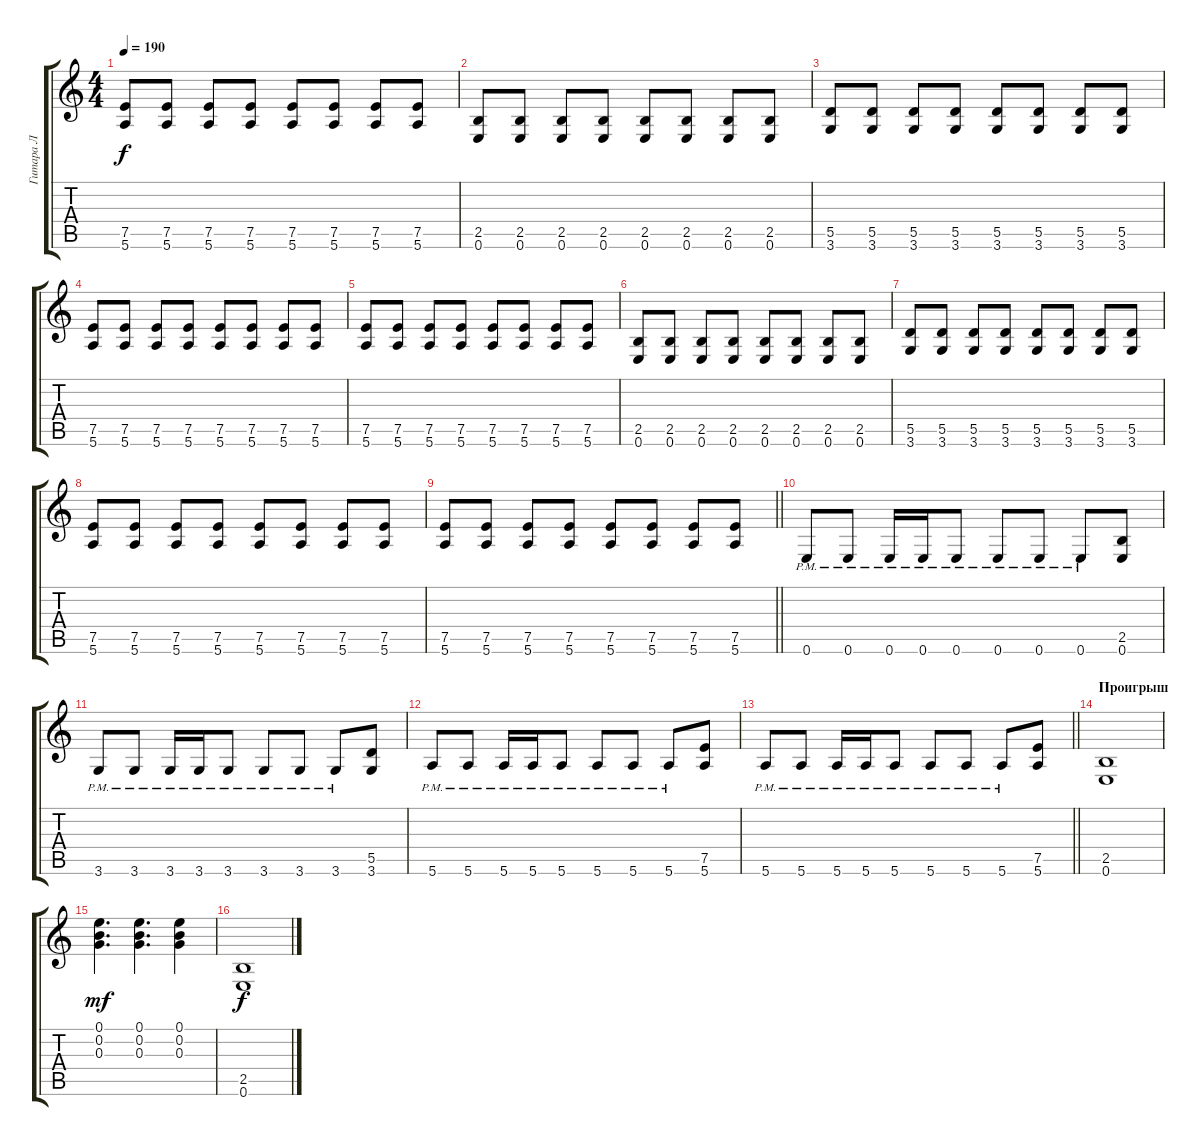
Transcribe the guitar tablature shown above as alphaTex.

\track ("Гитара Л" "Гитара Л") {instrument distortionguitar}
\staff {score tabs}
\tuning (E4 B3 G3 D3 A2 E2) {hide}
\ts (4 4)
\tempo 190
\clef g2
\ks c
(7.5 5.6).8{dy f} (7.5 5.6).8 (7.5 5.6).8 (7.5 5.6).8 (7.5 5.6).8 (7.5 5.6).8 (7.5 5.6).8 (7.5 5.6).8 |
(2.5 0.6).8 (2.5 0.6).8 (2.5 0.6).8 (2.5 0.6).8 (2.5 0.6).8 (2.5 0.6).8 (2.5 0.6).8 (2.5 0.6).8 |
(5.5 3.6).8 (5.5 3.6).8 (5.5 3.6).8 (5.5 3.6).8 (5.5 3.6).8 (5.5 3.6).8 (5.5 3.6).8 (5.5 3.6).8 |
(7.5 5.6).8 (7.5 5.6).8 (7.5 5.6).8 (7.5 5.6).8 (7.5 5.6).8 (7.5 5.6).8 (7.5 5.6).8 (7.5 5.6).8 |
(7.5 5.6).8 (7.5 5.6).8 (7.5 5.6).8 (7.5 5.6).8 (7.5 5.6).8 (7.5 5.6).8 (7.5 5.6).8 (7.5 5.6).8 |
(2.5 0.6).8 (2.5 0.6).8 (2.5 0.6).8 (2.5 0.6).8 (2.5 0.6).8 (2.5 0.6).8 (2.5 0.6).8 (2.5 0.6).8 |
(5.5 3.6).8 (5.5 3.6).8 (5.5 3.6).8 (5.5 3.6).8 (5.5 3.6).8 (5.5 3.6).8 (5.5 3.6).8 (5.5 3.6).8 |
(7.5 5.6).8 (7.5 5.6).8 (7.5 5.6).8 (7.5 5.6).8 (7.5 5.6).8 (7.5 5.6).8 (7.5 5.6).8 (7.5 5.6).8 |
\barLineRight lightlight
(7.5 5.6).8 (7.5 5.6).8 (7.5 5.6).8 (7.5 5.6).8 (7.5 5.6).8 (7.5 5.6).8 (7.5 5.6).8 (7.5 5.6).8 |
\section ("" " ")
0.6{pm}.8 0.6{pm}.8 0.6{pm}.16 0.6{pm}.16 0.6{pm}.8 0.6{pm}.8 0.6{pm}.8 0.6{pm}.8 (2.5 0.6).8 |
3.6{pm}.8 3.6{pm}.8 3.6{pm}.16 3.6{pm}.16 3.6{pm}.8 3.6{pm}.8 3.6{pm}.8 3.6{pm}.8 (5.5 3.6).8 |
5.6{pm}.8 5.6{pm}.8 5.6{pm}.16 5.6{pm}.16 5.6{pm}.8 5.6{pm}.8 5.6{pm}.8 5.6{pm}.8 (7.5 5.6).8 |
\barLineRight lightlight
5.6{pm}.8 5.6{pm}.8 5.6{pm}.16 5.6{pm}.16 5.6{pm}.8 5.6{pm}.8 5.6{pm}.8 5.6{pm}.8 (7.5 5.6).8 |
\section ("" "Проигрыш")
(2.5 0.6).1 |
(0.1 0.2 0.3).4{d dy mf} (0.1 0.2 0.3).4{d} (0.1 0.2 0.3).4 |
(2.5 0.6).1{dy f}
